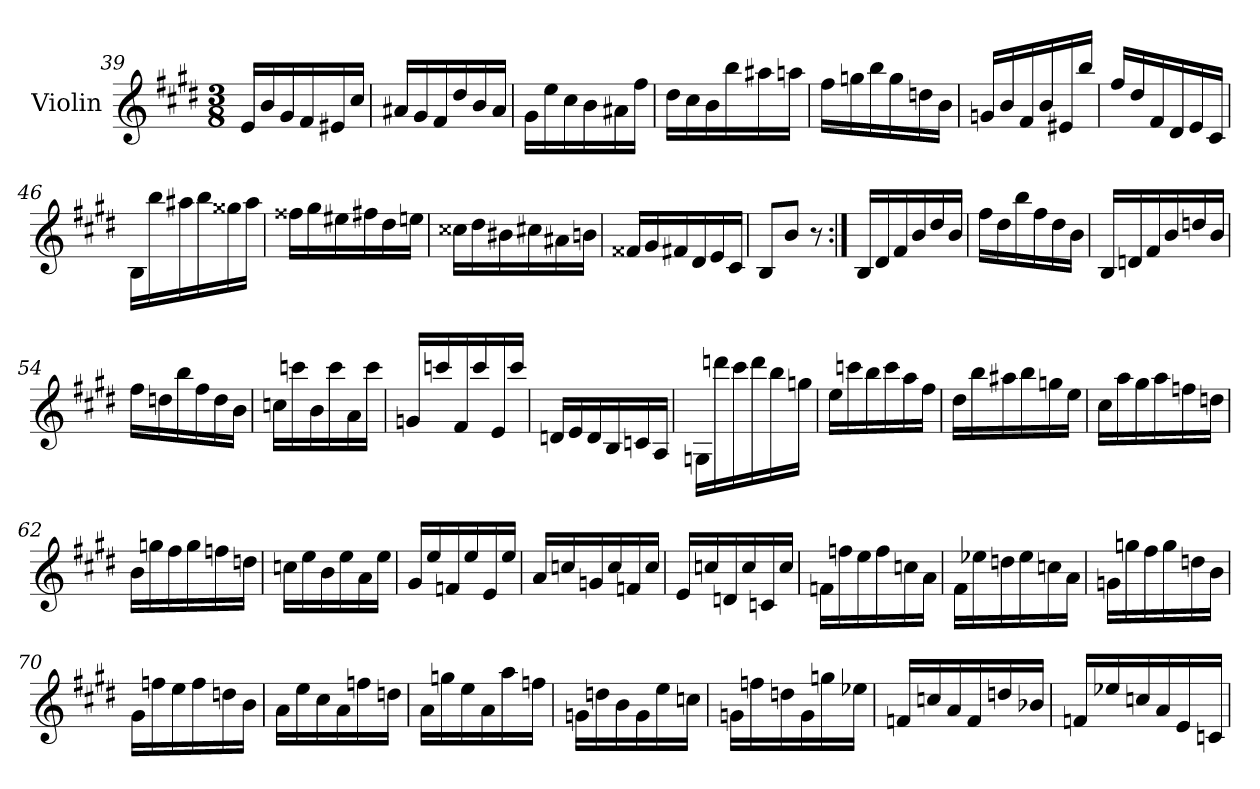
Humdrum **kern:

**kern
*part1
*staff1
*I"Violin
*I'Vln
*clefG2
*k[f#c#g#d#]
*E:
*M3/8
=39
16e/LL
16b/
16g#/
16f#/
16e#X/
16cc#/JJ
=40
16a#X/LL
16g#/
16f#/
16dd#/
16b/
16a#/JJ
=41
16g#\LL
16ee\
16cc#\
16b\
16a#X\
16ff#\JJ
!!LO:LB:g=z
=42
16dd#\LL
16cc#\
16b\
16bb\
16aa#X\
16aan\JJ
=43
16ff#\LL
16ggn\
16bb\
16gg\
16ddn\
16b\JJ
=44
16gn/LL
16b/
16f#/
16b/
16e#X/
16bb/JJ
=45
16ff#/LL
16dd#/
16f#/
16d#/
16e/
16c#/JJ
=46
16B\LL
16bb\
16aa#X\
16bb\
16gg##X\
16aa#\JJ
=47
16ff##X\LL
16gg#\
16ee#X\
16ff#X\
16dd#\
16een\JJ
=48
16cc##X\LL
16dd#\
16b#X\
16cc#X\
16a#X\
16bn\JJ
=49
16f##X/LL
16g#/
16f#X/
16d#/
16e/
16c#/JJ
=50
8B/L
8b/J
8r
!!LO:LB:g=z
=51:|!
16B/LL
16d#/
16f#/
16b/
16dd#/
16b/JJ
=52
16ff#\LL
16dd#\
16bb\
16ff#\
16dd#\
16b\JJ
=53
16B/LL
16dn/
16f#/
16b/
16ddn/
16b/JJ
=54
16ff#\LL
16ddn\
16bb\
16ff#\
16dd\
16b\JJ
=55
16ccn\LL
16cccn\
16b\
16ccc\
16a\
16ccc\JJ
=56
16gn/LL
16cccn/
16f#/
16ccc/
16e/
16ccc/JJ
=57
16dn/LL
16e/
16d/
16B/
16cn/
16A/JJ
=58
16Gn\LL
16dddn\
16ccc#\
16ddd\
16bb\
16ggn\JJ
=59
16ee\LL
16cccn\
16bb\
16ccc\
16aa\
16ff#\JJ
!!LO:LB:g=z
=60
16dd#\LL
16bb\
16aa#X\
16bb\
16ggn\
16ee\JJ
=61
16cc#\LL
16aa\
16gg#\
16aa\
16ffn\
16ddn\JJ
=62
16b\LL
16ggn\
16ff#\
16gg\
16ffn\
16ddn\JJ
=63
16ccn\LL
16ee\
16b\
16ee\
16a\
16ee\JJ
=64
16g#/LL
16ee/
16fn/
16ee/
16e/
16ee/JJ
=65
16a/LL
16ccn/
16gn/
16cc/
16fn/
16cc/JJ
=66
16e/LL
16ccn/
16dn/
16cc/
16cn/
16cc/JJ
=67
16fn\LL
16ffn\
16ee\
16ff\
16ccn\
16a\JJ
!!LO:LB:g=z
=68
16f#\LL
16ee-X\
16ddn\
16ee-\
16ccn\
16a\JJ
=69
16gn\LL
16ggn\
16ff#\
16gg\
16ddn\
16b\JJ
=70
16g#\LL
16ffn\
16ee\
16ff\
16ddn\
16b\JJ
=71
16a\LL
16ee\
16cc#\
16a\
16ffn\
16ddn\JJ
=72
16a\LL
16ggn\
16ee\
16a\
16aa\
16ffn\JJ
=73
16gn\LL
16ddn\
16b\
16g\
16ee\
16ccn\JJ
=74
16gn\LL
16ffn\
16ddn\
16g\
16ggn\
16ee-X\JJ
=75
16fn/LL
16ccn/
16a/
16f/
16ddn/
16b-X/JJ
!!LO:LB:g=z
=76
16fn/LL
16ee-X/
16ccn/
16a/
16e/
16cn/JJ
=
*-
